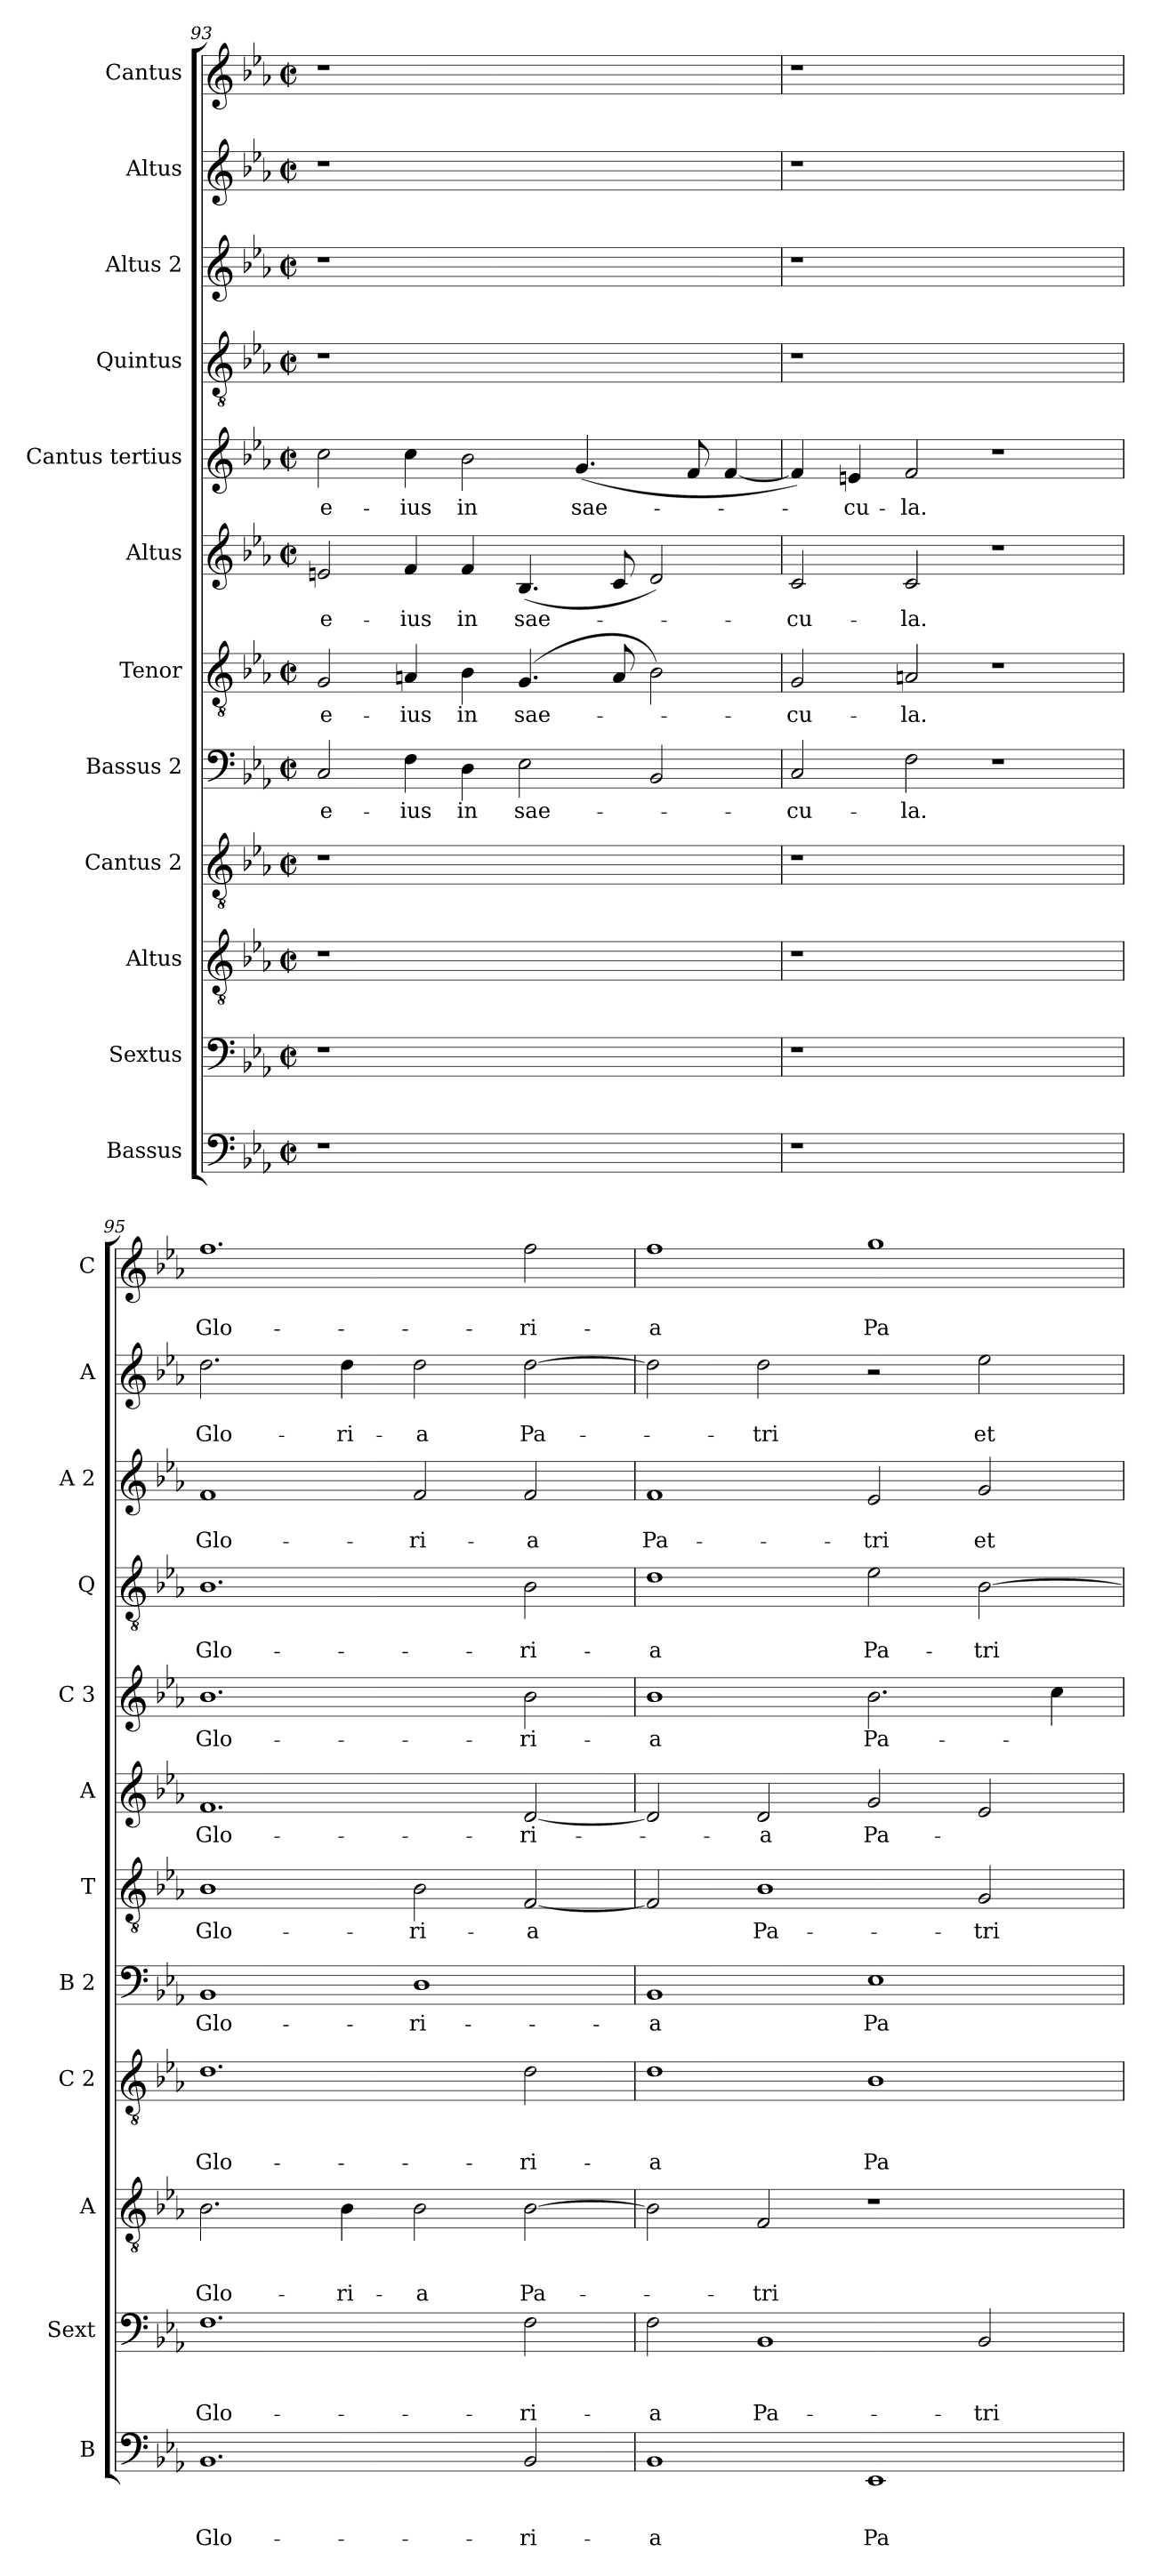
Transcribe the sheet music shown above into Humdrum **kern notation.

**kern	**text	**text	**text	**kern	**text	**text	**text	**kern	**text	**text	**text	**kern	**text	**text	**text	**kern	**text	**kern	**text	**kern	**text	**kern	**text	**kern	**text	**text	**kern	**text	**text	**kern	**text	**text	**kern	**text	**text
*part12	*part12	*part12	*part12	*part11	*part11	*part11	*part11	*part10	*part10	*part10	*part10	*part9	*part9	*part9	*part9	*part8	*part8	*part7	*part7	*part6	*part6	*part5	*part5	*part4	*part4	*part4	*part3	*part3	*part3	*part2	*part2	*part2	*part1	*part1	*part1
*staff12	*staff12	*staff12	*staff12	*staff11	*staff11	*staff11	*staff11	*staff10	*staff10	*staff10	*staff10	*staff9	*staff9	*staff9	*staff9	*staff8	*staff8	*staff7	*staff7	*staff6	*staff6	*staff5	*staff5	*staff4	*staff4	*staff4	*staff3	*staff3	*staff3	*staff2	*staff2	*staff2	*staff1	*staff1	*staff1
*I"Bassus	*	*	*	*I"Sextus	*	*	*	*I"Altus	*	*	*	*I"Cantus 2	*	*	*	*I"Bassus 2	*	*I"Tenor	*	*I"Altus	*	*I"Cantus  tertius	*	*I"Quintus	*	*	*I"Altus 2	*	*	*I"Altus	*	*	*I"Cantus	*	*
*I'B	*	*	*	*I'Sext	*	*	*	*I'A	*	*	*	*I'C 2	*	*	*	*I'B 2	*	*I'T	*	*I'A	*	*I'C 3	*	*I'Q	*	*	*I'A 2	*	*	*I'A	*	*	*I'C	*	*
*clefF4	*	*	*	*clefF4	*	*	*	*clefGv2	*	*	*	*clefGv2	*	*	*	*clefF4	*	*clefGv2	*	*clefG2	*	*clefG2	*	*clefGv2	*	*	*clefG2	*	*	*clefG2	*	*	*clefG2	*	*
*k[b-e-a-]	*	*	*	*k[b-e-a-]	*	*	*	*k[b-e-a-]	*	*	*	*k[b-e-a-]	*	*	*	*k[b-e-a-]	*	*k[b-e-a-]	*	*k[b-e-a-]	*	*k[b-e-a-]	*	*k[b-e-a-]	*	*	*k[b-e-a-]	*	*	*k[b-e-a-]	*	*	*k[b-e-a-]	*	*
*E-:	*	*	*	*E-:	*	*	*	*E-:	*	*	*	*E-:	*	*	*	*E-:	*	*E-:	*	*E-:	*	*E-:	*	*E-:	*	*	*E-:	*	*	*E-:	*	*	*E-:	*	*
*M2/2	*	*	*	*M2/2	*	*	*	*M2/2	*	*	*	*M2/2	*	*	*	*M2/2	*	*M2/2	*	*M2/2	*	*M2/2	*	*M2/2	*	*	*M2/2	*	*	*M2/2	*	*	*M2/2	*	*
*met(c|)	*	*	*	*met(c|)	*	*	*	*met(c|)	*	*	*	*met(c|)	*	*	*	*met(c|)	*	*met(c|)	*	*met(c|)	*	*met(c|)	*	*met(c|)	*	*	*met(c|)	*	*	*met(c|)	*	*	*met(c|)	*	*
=93	=93	=93	=93	=93	=93	=93	=93	=93	=93	=93	=93	=93	=93	=93	=93	=93	=93	=93	=93	=93	=93	=93	=93	=93	=93	=93	=93	=93	=93	=93	=93	=93	=93	=93	=93
!	!	!	!	!	!	!	!	!	!	!	!	!	!	!	!	!	!LO:LY:b	!	!LO:LY:b	!	!LO:LY:b	!	!LO:LY:b	!	!	!	!	!	!	!	!	!	!	!	!
1r	.	.	.	1r	.	.	.	1r	.	.	.	1r	.	.	.	2C/	e-	2G/	e-	2en/	e-	2cc\	e-	1r	.	.	1r	.	.	1r	.	.	1r	.	.
!	!	!	!	!	!	!	!	!	!	!	!	!	!	!	!	!	!LO:LY:b	!	!LO:LY:b	!	!LO:LY:b	!	!LO:LY:b	!	!	!	!	!	!	!	!	!	!	!	!
.	.	.	.	.	.	.	.	.	.	.	.	.	.	.	.	4F\	-ius	4An/	-ius	4f/	-ius	4cc\	-ius	.	.	.	.	.	.	.	.	.	.	.	.
!	!	!	!	!	!	!	!	!	!	!	!	!	!	!	!	!	!LO:LY:b	!	!LO:LY:b	!	!LO:LY:b	!	!LO:LY:b	!	!	!	!	!	!	!	!	!	!	!	!
.	.	.	.	.	.	.	.	.	.	.	.	.	.	.	.	4D\	in	4B-\	in	4f/	in	2b-\	in	.	.	.	.	.	.	.	.	.	.	.	.
!	!	!	!	!	!	!	!	!	!	!	!	!	!	!	!	!	!LO:LY:b	!	!LO:LY:b	!	!LO:LY:b	!	!	!	!	!	!	!	!	!	!	!	!	!	!
1ryy	.	.	.	1ryy	.	.	.	1ryy	.	.	.	1ryy	.	.	.	2E-\	sae-	(>4.G/	sae-	(>4.B-/	sae-	.	.	1ryy	.	.	1ryy	.	.	1ryy	.	.	1ryy	.	.
!	!	!	!	!	!	!	!	!	!	!	!	!	!	!	!	!	!	!	!	!	!	!	!LO:LY:b	!	!	!	!	!	!	!	!	!	!	!	!
.	.	.	.	.	.	.	.	.	.	.	.	.	.	.	.	.	.	.	.	.	.	(>4.g/	sae-	.	.	.	.	.	.	.	.	.	.	.	.
.	.	.	.	.	.	.	.	.	.	.	.	.	.	.	.	.	.	8A/	.	8c/	.	.	.	.	.	.	.	.	.	.	.	.	.	.	.
.	.	.	.	.	.	.	.	.	.	.	.	.	.	.	.	2BB-/	.	2B-\)	.	2d/)	.	.	.	.	.	.	.	.	.	.	.	.	.	.	.
.	.	.	.	.	.	.	.	.	.	.	.	.	.	.	.	.	.	.	.	.	.	8f/	.	.	.	.	.	.	.	.	.	.	.	.	.
.	.	.	.	.	.	.	.	.	.	.	.	.	.	.	.	.	.	.	.	.	.	[4f/	.	.	.	.	.	.	.	.	.	.	.	.	.
!!LO:PB:g=z
=94	=94	=94	=94	=94	=94	=94	=94	=94	=94	=94	=94	=94	=94	=94	=94	=94	=94	=94	=94	=94	=94	=94	=94	=94	=94	=94	=94	=94	=94	=94	=94	=94	=94	=94	=94
!	!	!	!	!	!	!	!	!	!	!	!	!	!	!	!	!	!LO:LY:b	!	!LO:LY:b	!	!LO:LY:b	!	!	!	!	!	!	!	!	!	!	!	!	!	!
1r	.	.	.	1r	.	.	.	1r	.	.	.	1r	.	.	.	2C/	-cu-	2G/	-cu-	2c/	-cu-	4f/])	.	1r	.	.	1r	.	.	1r	.	.	1r	.	.
!	!	!	!	!	!	!	!	!	!	!	!	!	!	!	!	!	!	!	!	!	!	!	!LO:LY:b	!	!	!	!	!	!	!	!	!	!	!	!
.	.	.	.	.	.	.	.	.	.	.	.	.	.	.	.	.	.	.	.	.	.	4en/	-cu-	.	.	.	.	.	.	.	.	.	.	.	.
!	!	!	!	!	!	!	!	!	!	!	!	!	!	!	!	!	!LO:LY:b	!	!LO:LY:b	!	!LO:LY:b	!	!LO:LY:b	!	!	!	!	!	!	!	!	!	!	!	!
.	.	.	.	.	.	.	.	.	.	.	.	.	.	.	.	2F\	-la.	2An/	-la.	2c/	-la.	2f/	-la.	.	.	.	.	.	.	.	.	.	.	.	.
1ryy	.	.	.	1ryy	.	.	.	1ryy	.	.	.	1ryy	.	.	.	1r	.	1r	.	1r	.	1r	.	1ryy	.	.	1ryy	.	.	1ryy	.	.	1ryy	.	.
=95	=95	=95	=95	=95	=95	=95	=95	=95	=95	=95	=95	=95	=95	=95	=95	=95	=95	=95	=95	=95	=95	=95	=95	=95	=95	=95	=95	=95	=95	=95	=95	=95	=95	=95	=95
!	!	!	!LO:LY:b	!	!	!	!LO:LY:b	!	!	!	!LO:LY:b	!	!	!	!LO:LY:b	!	!LO:LY:b	!	!LO:LY:b	!	!LO:LY:b	!	!LO:LY:b	!	!	!LO:LY:b	!	!	!LO:LY:b	!	!	!LO:LY:b	!	!	!LO:LY:b
1.BB-	.	.	Glo-	1.F	.	.	Glo-	2.B-\	.	.	Glo-	1.d	.	.	Glo-	1BB-	Glo-	1B-	Glo-	1.f	Glo-	1.b-	Glo-	1.B-	.	Glo-	1f	.	Glo-	2.dd\	.	Glo-	1.ff	.	Glo-
!	!	!	!	!	!	!	!	!	!	!	!LO:LY:b	!	!	!	!	!	!	!	!	!	!	!	!	!	!	!	!	!	!	!	!	!LO:LY:b	!	!	!
.	.	.	.	.	.	.	.	4B-\	.	.	-ri-	.	.	.	.	.	.	.	.	.	.	.	.	.	.	.	.	.	.	4dd\	.	-ri-	.	.	.
!	!	!	!	!	!	!	!	!	!	!	!LO:LY:b	!	!	!	!	!	!LO:LY:b	!	!LO:LY:b	!	!	!	!	!	!	!	!	!	!LO:LY:b	!	!	!LO:LY:b	!	!	!
.	.	.	.	.	.	.	.	2B-\	.	.	-a	.	.	.	.	1D	-ri-	2B-\	-ri-	.	.	.	.	.	.	.	2f/	.	-ri-	2dd\	.	-a	.	.	.
!	!	!	!LO:LY:b	!	!	!	!LO:LY:b	!	!	!	!LO:LY:b	!	!	!	!LO:LY:b	!	!	!	!LO:LY:b	!	!LO:LY:b	!	!LO:LY:b	!	!	!LO:LY:b	!	!	!LO:LY:b	!	!	!LO:LY:b	!	!	!LO:LY:b
2BB-/	.	.	-ri-	2F\	.	.	-ri-	[2B-\	.	.	Pa-	2d\	.	.	-ri-	.	.	[2F/	-a	[2d/	-ri-	2b-\	-ri-	2B-\	.	-ri-	2f/	.	-a	[2dd\	.	Pa-	2ff\	.	-ri-
=96	=96	=96	=96	=96	=96	=96	=96	=96	=96	=96	=96	=96	=96	=96	=96	=96	=96	=96	=96	=96	=96	=96	=96	=96	=96	=96	=96	=96	=96	=96	=96	=96	=96	=96	=96
!	!	!	!LO:LY:b	!	!	!	!LO:LY:b	!	!	!	!	!	!	!	!LO:LY:b	!	!LO:LY:b	!	!	!	!	!	!LO:LY:b	!	!	!LO:LY:b	!	!	!LO:LY:b	!	!	!	!	!	!LO:LY:b
1BB-	.	.	-a	2F\	.	.	-a	2B-\]	.	.	.	1d	.	.	-a	1BB-	-a	2F/]	.	2d/]	.	1b-	-a	1d	.	-a	1f	.	Pa-	2dd\]	.	.	1ff	.	-a
!	!	!	!	!	!	!	!LO:LY:b	!	!	!	!LO:LY:b	!	!	!	!	!	!	!	!LO:LY:b	!	!LO:LY:b	!	!	!	!	!	!	!	!	!	!	!LO:LY:b	!	!	!
.	.	.	.	1BB-	.	.	Pa-	2F/	.	.	-tri	.	.	.	.	.	.	1B-	Pa-	2d/	-a	.	.	.	.	.	.	.	.	2dd\	.	-tri	.	.	.
!	!	!	!LO:LY:b	!	!	!	!	!	!	!	!	!	!	!	!LO:LY:b	!	!LO:LY:b	!	!	!	!LO:LY:b	!	!LO:LY:b	!	!	!LO:LY:b	!	!	!LO:LY:b	!	!	!	!	!	!LO:LY:b
1EE-	.	.	Pa-	.	.	.	.	1r	.	.	.	1B-	.	.	Pa-	1E-	Pa-	.	.	2g/	Pa-	2.b-\	Pa-	2e-\	.	Pa-	2e-/	.	-tri	2r	.	.	1gg	.	Pa-
!	!	!	!	!	!	!	!LO:LY:b	!	!	!	!	!	!	!	!	!	!	!	!LO:LY:b	!	!	!	!	!	!	!LO:LY:b	!	!	!LO:LY:b	!	!	!LO:LY:b	!	!	!
.	.	.	.	2BB-/	.	.	-tri	.	.	.	.	.	.	.	.	.	.	2G/	-tri	2e-/	.	.	.	[2B-\	.	-tri	2g/	.	et	2ee-\	.	et	.	.	.
.	.	.	.	.	.	.	.	.	.	.	.	.	.	.	.	.	.	.	.	.	.	4cc\	.	.	.	.	.	.	.	.	.	.	.	.	.
=	=	=	=	=	=	=	=	=	=	=	=	=	=	=	=	=	=	=	=	=	=	=	=	=	=	=	=	=	=	=	=	=	=	=	=
*-	*-	*-	*-	*-	*-	*-	*-	*-	*-	*-	*-	*-	*-	*-	*-	*-	*-	*-	*-	*-	*-	*-	*-	*-	*-	*-	*-	*-	*-	*-	*-	*-	*-	*-	*-
